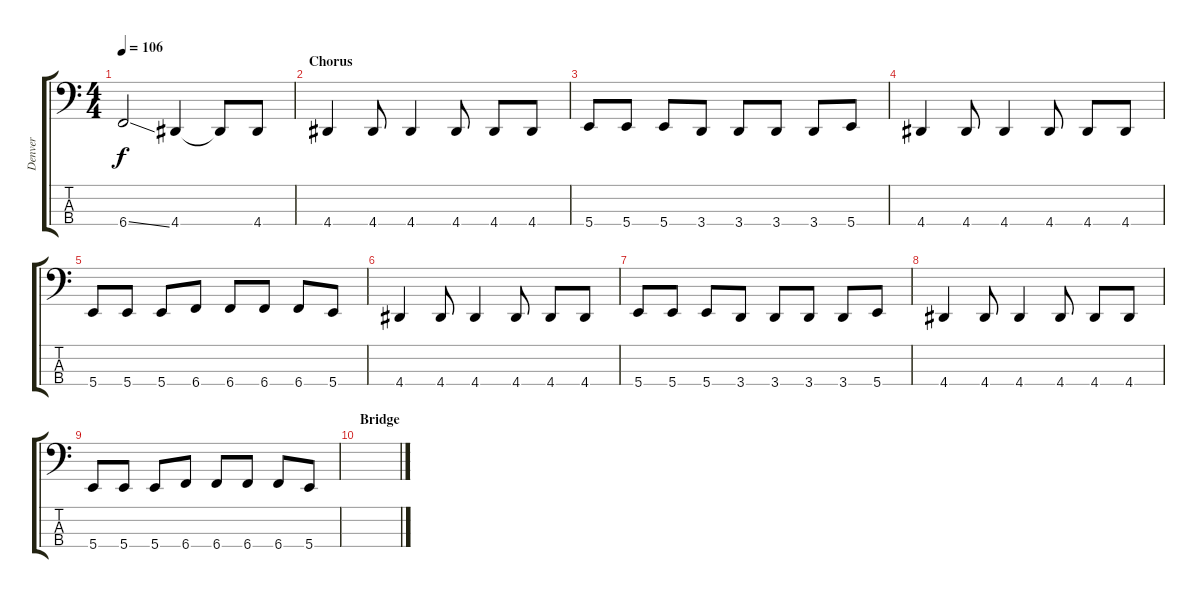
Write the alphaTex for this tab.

\track ("Denver" "Denver") {instrument electricbasspick}
\staff {score tabs}
\tuning (E2 B1 Gb1 B0) {hide}
\ts (4 4)
\tempo 106
\clef f4
\ks c
6.4{ss}.2{dy f} 4.4.4 4.4{t}.8 4.4.8 |
\section ("" "Chorus")
4.4.4 4.4.8 4.4.4 4.4.8 4.4.8 4.4.8 |
5.4.8 5.4.8 5.4.8 3.4.8 3.4.8 3.4.8 3.4.8 5.4.8 |
4.4.4 4.4.8 4.4.4 4.4.8 4.4.8 4.4.8 |
5.4.8 5.4.8 5.4.8 6.4.8 6.4.8 6.4.8 6.4.8 5.4.8 |
4.4.4 4.4.8 4.4.4 4.4.8 4.4.8 4.4.8 |
5.4.8 5.4.8 5.4.8 3.4.8 3.4.8 3.4.8 3.4.8 5.4.8 |
4.4.4 4.4.8 4.4.4 4.4.8 4.4.8 4.4.8 |
5.4.8 5.4.8 5.4.8 6.4.8 6.4.8 6.4.8 6.4.8 5.4.8 |
\section ("" "Bridge")
